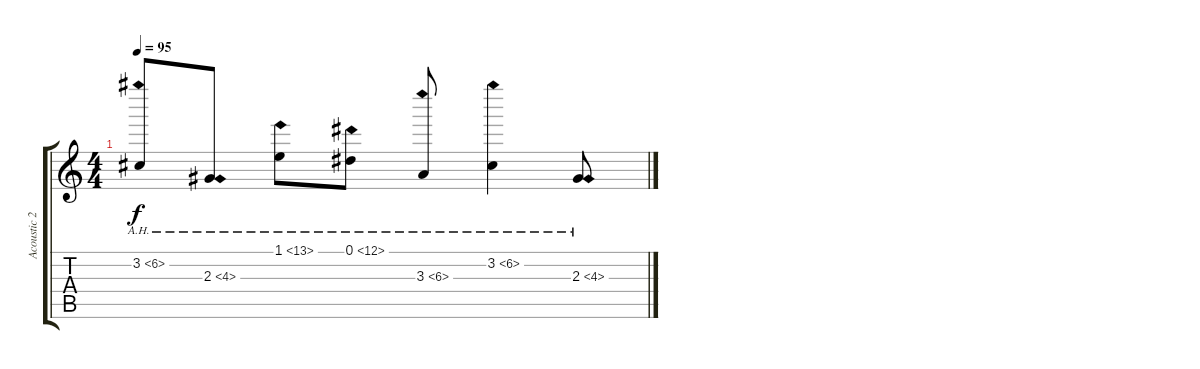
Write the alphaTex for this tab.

\track ("Acoustic 2" "Acoustic 2") {instrument acousticguitarsteel}
\staff {score tabs}
\tuning (Eb4 Bb3 Gb3 Db3 Ab2 Eb2) {hide}
\ts (4 4)
\tempo 95
\clef g2
\ks c
3.2{ah 3}.8{dy f} 2.3{ah 2}.8 1.1{ah 12}.8 0.1{ah 12}.8 3.3{ah 3}.8 3.2{ah 3}.4 2.3{ah 2}.8
